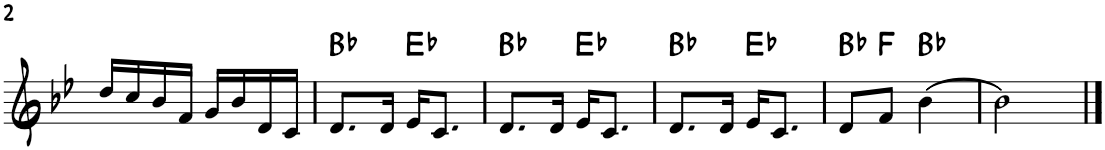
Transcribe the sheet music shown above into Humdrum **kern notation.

**kern	**harte
*part1	*part1
*staff1	*
*I"Piano	*
*I'Pno.	*
!!LO:PB:g=z
*clefG2	*
*k[b-e-]	*
*M2/4	*
=63	=63
16dd/LL	.
16cc/	.
16b-/	.
16f/JJ	.
16g/LL	.
16b-/	.
16d/	.
16c/JJ	.
=64	=64
8.d/L	Bb:maj
16d/Jk	.
16e-/KL	Eb:maj
8.c/J	.
=65	=65
8.d/L	Bb:maj
16d/Jk	.
16e-/KL	Eb:maj
8.c/J	.
=66	=66
8.d/L	Bb:maj
16d/Jk	.
16e-/KL	Eb:maj
8.c/J	.
=67	=67
8d/L	Bb:maj
8f/J	F:maj
[4b-\	Bb:maj
=68	=68
2b-\]	.
==	==
*-	*-
